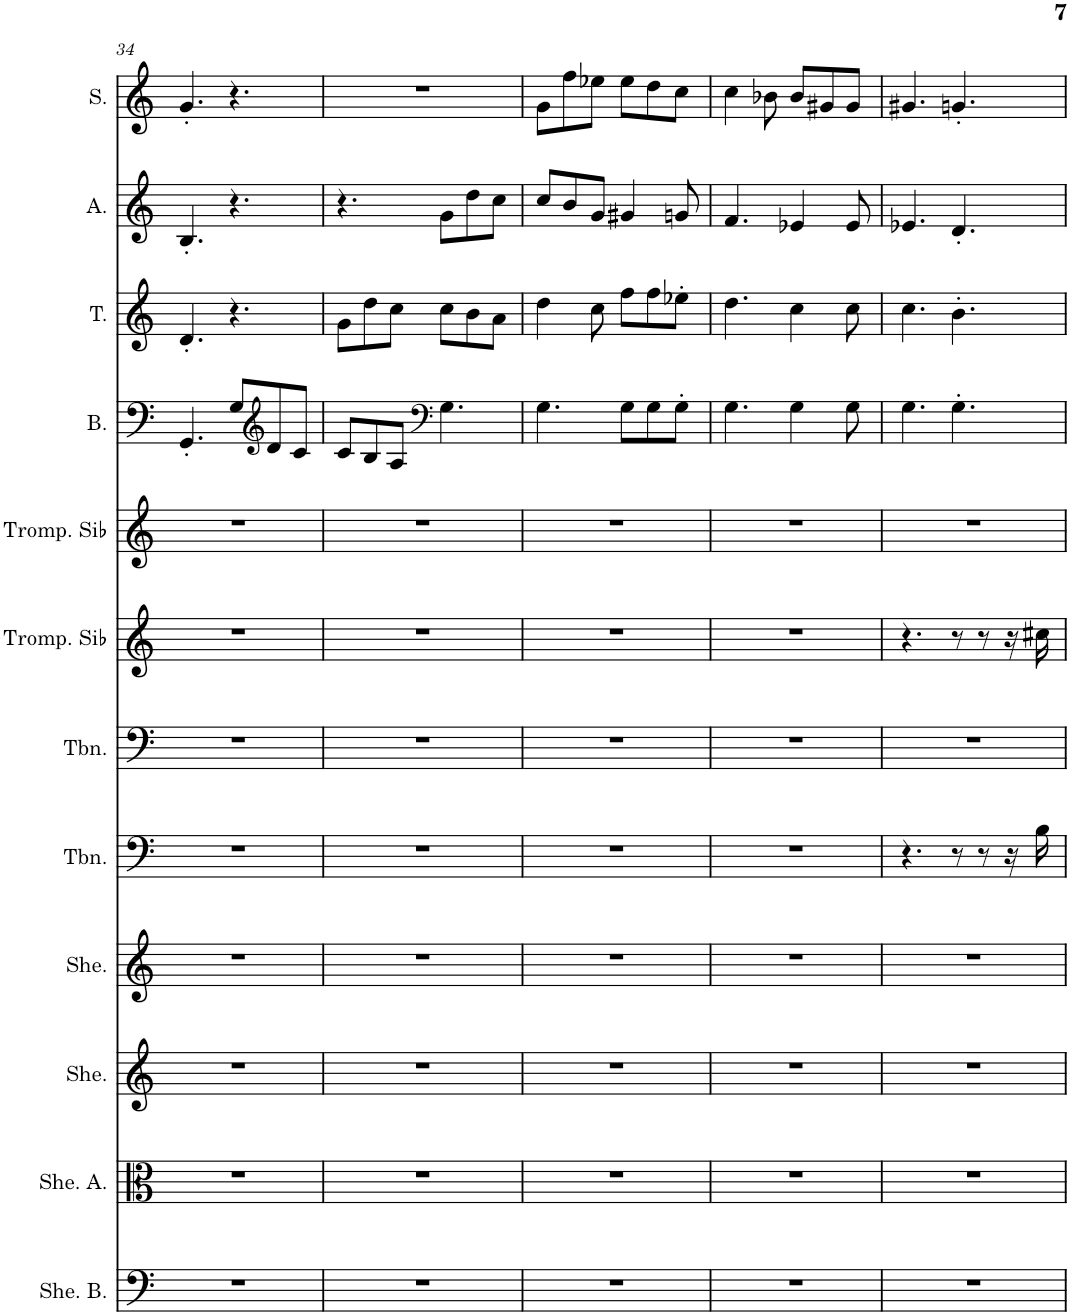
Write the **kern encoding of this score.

**kern	**kern	**kern	**kern	**kern	**kern	**kern	**kern	**kern	**kern	**kern	**kern
*part12	*part11	*part10	*part9	*part8	*part7	*part6	*part5	*part4	*part3	*part2	*part1
*staff12	*staff11	*staff10	*staff9	*staff8	*staff7	*staff6	*staff5	*staff4	*staff3	*staff2	*staff1
*I"Sheng Basse, Harmoniu	*I"Sheng Alto, Harmoniu	*I"Sheng, Harmoniu	*I"Sheng, Reed-Org	*I"Trombone, Solo Bas	*I"Trombone, Solo Ten	*I"Trompette en Sib, Solo Alt	*I"Trompette en Sib, Solo Sop	*I"Basse	*I"Tenor	*I"Alto	*I"Soprano
*I'She. B.	*I'She. A.	*I'She.	*I'She.	*I'Tbn.	*I'Tbn.	*I'Tromp. Sib	*I'Tromp. Sib	*I'B.	*I'T.	*I'A.	*I'S.
!!LO:PB:g=z
*clefF4	*clefC3	*clefG2	*clefG2	*clefF4	*clefF4	*clefG2	*clefG2	*clefF4	*clefG2	*clefG2	*clefG2
*	*	*	*	*	*	*Trd1c2	*Trd1c2	*	*	*	*
*k[]	*k[]	*k[]	*k[]	*k[]	*k[]	*k[]	*k[]	*k[]	*k[]	*k[]	*k[]
*M6/8	*M6/8	*M6/8	*M6/8	*M6/8	*M6/8	*M6/8	*M6/8	*M6/8	*M6/8	*M6/8	*M6/8
=34	=34	=34	=34	=34	=34	=34	=34	=34	=34	=34	=34
2.r	2.r	2.r	2.r	2.r	2.r	2.r	2.r	4.GG'/	4.d'/	4.B'/	4.g'/
.	.	.	.	.	.	.	.	8G/L	4.r	4.r	4.r
*	*	*	*	*	*	*	*	*clefG2	*	*	*
.	.	.	.	.	.	.	.	8d/	.	.	.
.	.	.	.	.	.	.	.	8c/J	.	.	.
=35	=35	=35	=35	=35	=35	=35	=35	=35	=35	=35	=35
2.r	2.r	2.r	2.r	2.r	2.r	2.r	2.r	8c/L	8g\L	4.r	2.r
.	.	.	.	.	.	.	.	8B/	8dd\	.	.
.	.	.	.	.	.	.	.	8A/J	8cc\J	.	.
*	*	*	*	*	*	*	*	*clefF4	*	*	*
.	.	.	.	.	.	.	.	4.G\	8cc\L	8g\L	.
.	.	.	.	.	.	.	.	.	8b\	8dd\	.
.	.	.	.	.	.	.	.	.	8a\J	8cc\J	.
=36	=36	=36	=36	=36	=36	=36	=36	=36	=36	=36	=36
2.r	2.r	2.r	2.r	2.r	2.r	2.r	2.r	4.G\	4dd\	8cc/L	8g\L
.	.	.	.	.	.	.	.	.	.	8b/	8ff\
.	.	.	.	.	.	.	.	.	8cc\	8g/J	8ee-X\J
.	.	.	.	.	.	.	.	8G\L	8ff\L	4g#X/	8ee-\L
.	.	.	.	.	.	.	.	8G\	8ff\	.	8dd\
.	.	.	.	.	.	.	.	8G'\J	8ee-X'\J	8gn/	8cc\J
=37	=37	=37	=37	=37	=37	=37	=37	=37	=37	=37	=37
2.r	2.r	2.r	2.r	2.r	2.r	2.r	2.r	4.G\	4.dd\	4.f/	4cc\
.	.	.	.	.	.	.	.	.	.	.	8b-X\
.	.	.	.	.	.	.	.	4G\	4cc\	4e-X/	8b-/L
.	.	.	.	.	.	.	.	.	.	.	8g#X/
.	.	.	.	.	.	.	.	8G\	8cc\	8e-/	8g#/J
=38	=38	=38	=38	=38	=38	=38	=38	=38	=38	=38	=38
2.r	2.r	2.r	2.r	4.r	2.r	4.r	2.r	4.G\	4.cc\	4.e-X/	4.g#X/
.	.	.	.	8r	.	8r	.	4.G'\	4.b'\	4.d'/	4.gn'/
.	.	.	.	8r	.	8r	.	.	.	.	.
.	.	.	.	16r	.	16r	.	.	.	.	.
.	.	.	.	16B\	.	16cc#X\	.	.	.	.	.
=	=	=	=	=	=	=	=	=	=	=	=
*-	*-	*-	*-	*-	*-	*-	*-	*-	*-	*-	*-
